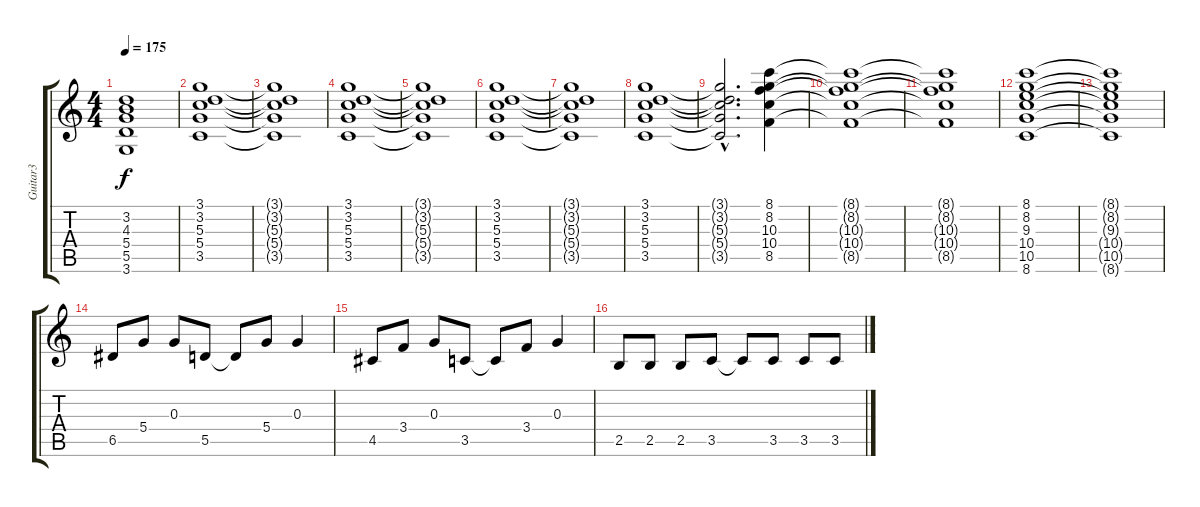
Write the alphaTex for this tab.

\track ("Guitar3" "Guitar3") {instrument distortionguitar}
\staff {score tabs}
\tuning (E4 B3 G3 D3 A2 E2) {hide}
\ts (4 4)
\tempo 175
\clef g2
\ks c
(3.2{t} 4.3{t} 5.4{t} 5.5{t} 3.6{t}).1{dy f} |
(3.1 3.2 5.3 5.4 3.5).1 |
(3.1{t} 3.2{t} 5.3{t} 5.4{t} 3.5{t}).1 |
(3.1 3.2 5.3 5.4 3.5).1 |
(3.1{t} 3.2{t} 5.3{t} 5.4{t} 3.5{t}).1 |
(3.1 3.2 5.3 5.4 3.5).1 |
(3.1{t} 3.2{t} 5.3{t} 5.4{t} 3.5{t}).1 |
(3.1 3.2 5.3 5.4 3.5).1 |
(3.1{hac t} 3.2{hac t} 5.3{hac t} 5.4{hac t} 3.5{hac t}).2{d} (8.1 8.2 10.3 10.4 8.5).4 |
(8.1{t} 8.2{t} 10.3{t} 10.4{t} 8.5{t}).1 |
(8.1{t} 8.2{t} 10.3{t} 10.4{t} 8.5{t}).1 |
(8.1 8.2 9.3 10.4 10.5 8.6).1 |
(8.1{t} 8.2{t} 9.3{t} 10.4{t} 10.5{t} 8.6{t}).1 |
6.5.8 5.4.8 0.3.8 5.5.8 5.5{t}.8 5.4.8 0.3.4 |
4.5.8 3.4.8 0.3.8 3.5.8 3.5{t}.8 3.4.8 0.3.4 |
2.5.8 2.5.8 2.5.8 3.5.8 3.5{t}.8 3.5.8 3.5.8 3.5.8
